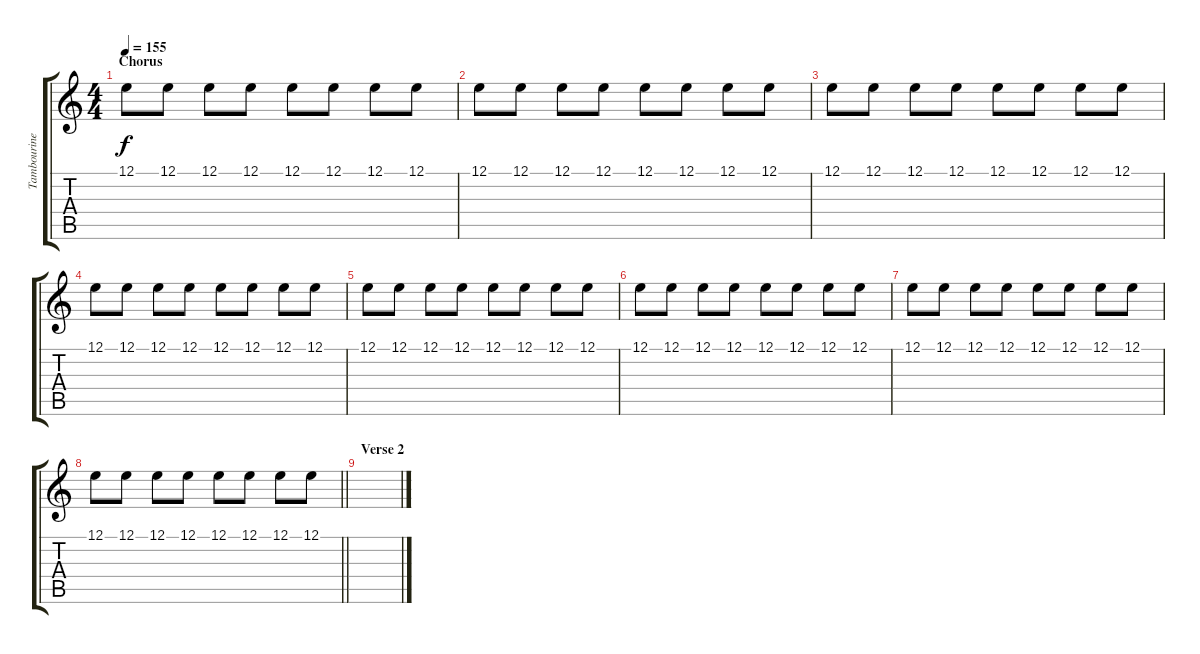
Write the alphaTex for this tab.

\track ("Tambourine" "Tambourine") {instrument lead2sawtooth}
\staff {score tabs}
\tuning (E4 B3 G3 D3 A2 D2) {hide}
\ts (4 4)
\section ("" "Chorus")
\tempo 155
\clef g2
\ks c
12.1.8{dy f} 12.1.8 12.1.8 12.1.8 12.1.8 12.1.8 12.1.8 12.1.8 |
12.1.8 12.1.8 12.1.8 12.1.8 12.1.8 12.1.8 12.1.8 12.1.8 |
12.1.8 12.1.8 12.1.8 12.1.8 12.1.8 12.1.8 12.1.8 12.1.8 |
12.1.8 12.1.8 12.1.8 12.1.8 12.1.8 12.1.8 12.1.8 12.1.8 |
12.1.8 12.1.8 12.1.8 12.1.8 12.1.8 12.1.8 12.1.8 12.1.8 |
12.1.8 12.1.8 12.1.8 12.1.8 12.1.8 12.1.8 12.1.8 12.1.8 |
12.1.8 12.1.8 12.1.8 12.1.8 12.1.8 12.1.8 12.1.8 12.1.8 |
\barLineRight lightlight
12.1.8 12.1.8 12.1.8 12.1.8 12.1.8 12.1.8 12.1.8 12.1.8 |
\section ("" "Verse 2")
